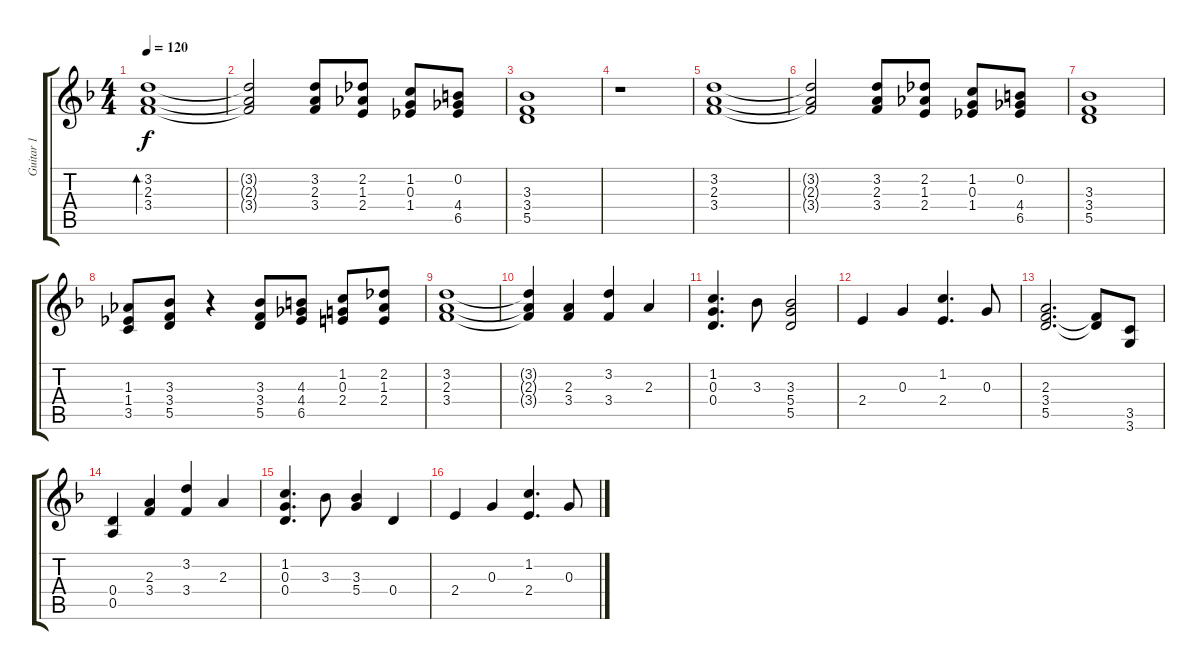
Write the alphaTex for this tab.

\track ("Guitar 1" "Guitar 1") {solo instrument acousticguitarsteel}
\staff {score tabs}
\tuning (E4 B3 G3 D3 A2 E2) {hide}
\ts (4 4)
\tempo 120
\clef g2
\ks dminor
(3.2 2.3 3.4).1{bd 60 dy f instrument acousticguitarsteel} |
(3.2{t} 2.3{t} 3.4{t}).2 (3.2 2.3 3.4).8 (2.2 1.3 2.4).8 (1.2 0.3 1.4).8 (0.2 4.4 6.5).8 |
(3.3 3.4 5.5).1 |
r.1 |
(3.2 2.3 3.4).1 |
(3.2{t} 2.3{t} 3.4{t}).2 (3.2 2.3 3.4).8 (2.2 1.3 2.4).8 (1.2 0.3 1.4).8 (0.2 4.4 6.5).8 |
(3.3 3.4 5.5).1 |
(1.3 1.4 3.5).8 (3.3 3.4 5.5).8 r.4 (3.3 3.4 5.5).8 (4.3 4.4 6.5).8 (1.2 0.3 2.4).8 (2.2 1.3 2.4).8 |
(3.2 2.3 3.4).1 |
(3.2{t} 2.3{t} 3.4{t}).4 (2.3 3.4).4 (3.2 3.4).4 2.3.4 |
(1.2 0.3 0.4).4{d} 3.3.8 (3.3 5.4 5.5).2 |
2.4.4 0.3.4 (1.2 2.4).4{d} 0.3.8 |
(2.3 3.4 5.5).2{d} (3.4{t} 5.5{t}).8 (3.5 3.6).8 |
(0.4 0.5).4 (2.3 3.4).4 (3.2 3.4).4 2.3.4 |
(1.2 0.3 0.4).4{d} 3.3.8 (3.3 5.4).4 0.4.4 |
2.4.4 0.3.4 (1.2 2.4).4{d} 0.3.8
